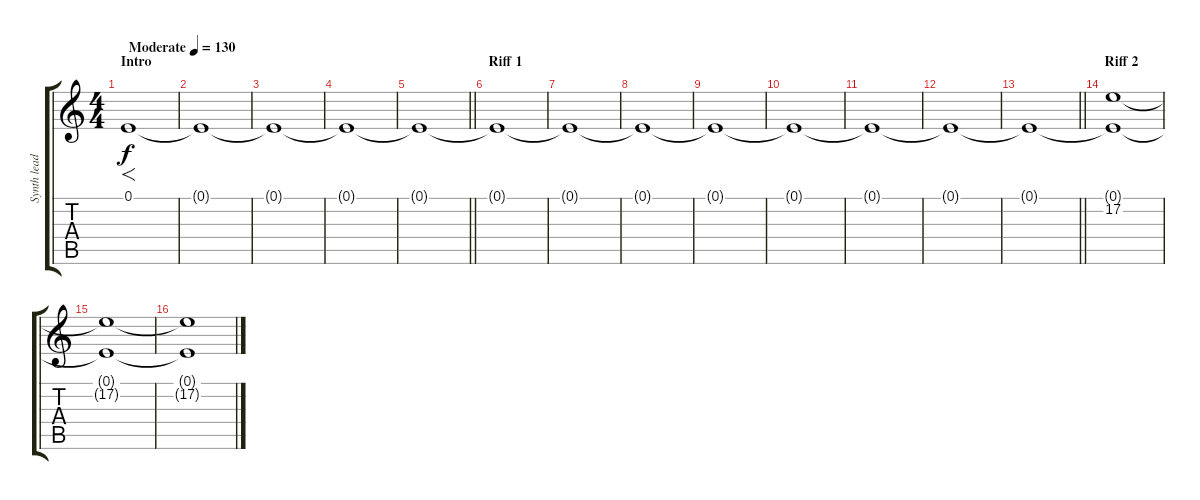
\track ("Synth lead" "Synth lead") {instrument pad8sweep}
\staff {score tabs}
\tuning (E4 B3 G3 D3 A2 E2) {hide}
\ts (4 4)
\section ("" "Intro")
\tempo (130 "Moderate")
\clef g2
\ks c
0.1.1{f dy f instrument pad8sweep} |
0.1{t}.1 |
0.1{t}.1 |
0.1{t}.1 |
\barLineRight lightlight
0.1{t}.1 |
\section ("" "Riff 1")
0.1{t}.1 |
0.1{t}.1 |
0.1{t}.1 |
0.1{t}.1 |
0.1{t}.1 |
0.1{t}.1 |
0.1{t}.1 |
\barLineRight lightlight
0.1{t}.1 |
\section ("" "Riff 2")
(0.1{t} 17.2).1 |
(0.1{t} 17.2{t}).1 |
(0.1{t} 17.2{t}).1
